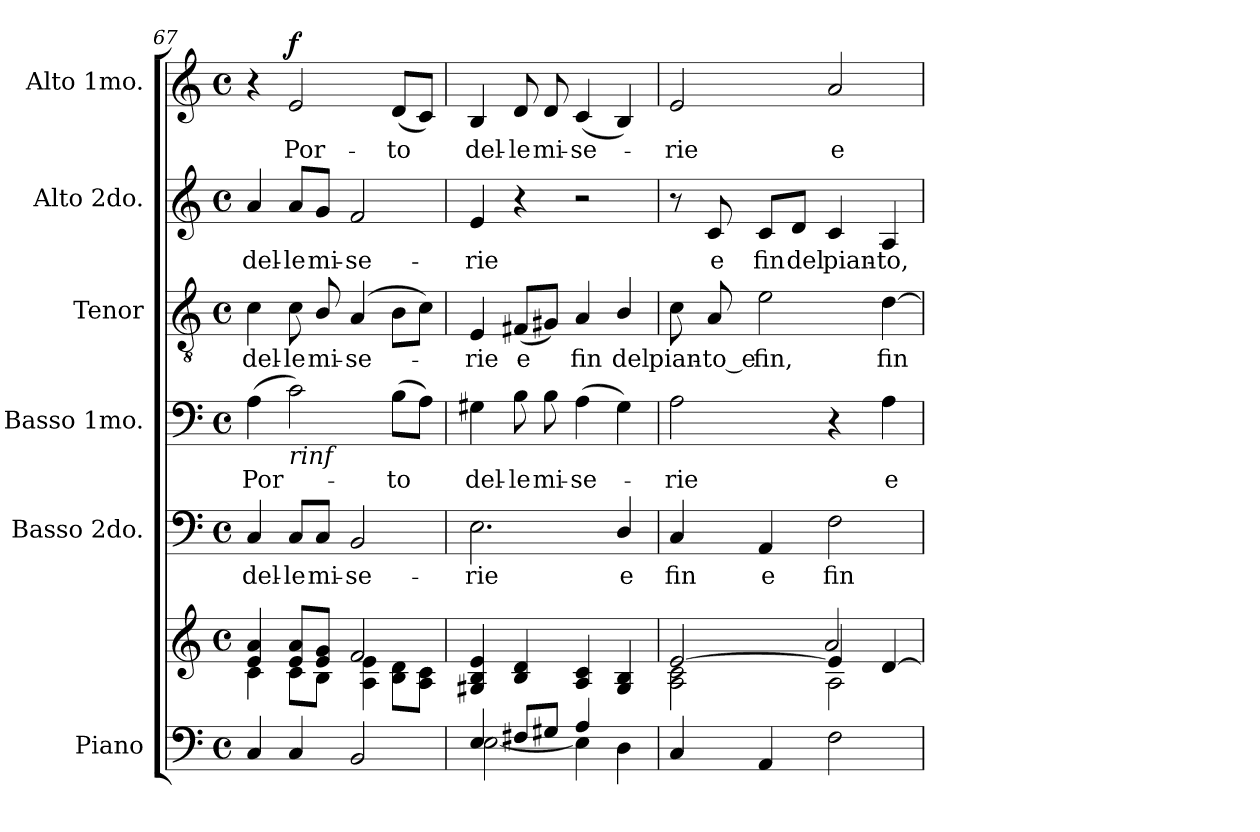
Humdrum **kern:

**kern	**kern	**kern	**text	**kern	**text	**kern	**text	**kern	**text	**kern	**text	**dynam
*part6	*part6	*part5	*part5	*part4	*part4	*part3	*part3	*part2	*part2	*part1	*part1	*part1
*staff7	*staff6	*staff5	*staff5	*staff4	*staff4	*staff3	*staff3	*staff2	*staff2	*staff1	*staff1	*staff1
*I"Piano	*	*I"Basso 2do.	*	*I"Basso 1mo.	*	*I"Tenor	*	*I"Alto 2do.	*	*I"Alto 1mo.	*	*
*I'Pno.	*	*I'B.	*	*I'B.	*	*I'T.	*	*I'A.	*	*I'A.	*	*
*clefF4	*clefG2	*clefF4	*	*clefF4	*	*clefGv2	*	*clefG2	*	*clefG2	*	*
*	*	*	*	*	*	*ITrd7c12	*	*	*	*	*	*
*k[]	*k[]	*k[]	*	*k[]	*	*k[]	*	*k[]	*	*k[]	*	*
*C:	*C:	*C:	*	*C:	*	*C:	*	*C:	*	*C:	*	*
*M4/4	*M4/4	*M4/4	*	*M4/4	*	*M4/4	*	*M4/4	*	*M4/4	*	*
*met(c)	*met(c)	*met(c)	*	*met(c)	*	*met(c)	*	*met(c)	*	*met(c)	*	*
=67	=67	=67	=67	=67	=67	=67	=67	=67	=67	=67	=67	=67
*	*^	*	*	*	*	*	*	*	*	*	*	*
!	!	!	!	!LO:LY:b:color=#000000	!	!	!	!	!	!	!	!	!
!	!	!	!	!	!	!LO:LY:b:color=#000000	!	!	!	!	!	!	!
!	!	!	!	!	!	!	!	!LO:LY:b:color=#000000	!	!	!	!	!
!	!	!	!	!	!	!	!	!	!	!LO:LY:b:color=#000000	!	!	!
4Ci/	4ei/ 4ai	4ci\	4Ci/	del-	(4Ai\	Por-	4Ci\	del-	4ai/	del-	4r	.	.
!	!	!	!	!LO:LY:b:color=#000000	!	!	!	!	!	!	!	!	!
!	!	!	!	!	!	!	!	!LO:LY:b:color=#000000	!	!	!	!	!
!	!	!	!	!	!	!	!	!	!	!LO:LY:b:color=#000000	!	!	!
!	!	!	!	!	!LO:TX:b:i:t=rinf	!	!	!	!	!	!	!	!
!	!	!	!	!	!	!	!	!	!	!	!	!LO:LY:b:color=#000000	!
4Ci/	8ei/ 8aiL	8ci\L	8Ci/L	-le	2ci\)	.	8Ci\	-le	8ai/L	-le	2ei/	Por-	f
!	!	!	!	!LO:LY:b:color=#000000	!	!	!	!	!	!	!	!	!
!	!	!	!	!	!	!	!	!LO:LY:b:color=#000000	!	!	!	!	!
!	!	!	!	!	!	!	!	!	!	!LO:LY:b:color=#000000	!	!	!
.	8ei/ 8giJ	8Bi\J	8Ci/J	mi-	.	.	8BBi/	mi-	8gi/J	mi-	.	.	.
!	!	!	!	!LO:LY:b:color=#000000	!	!	!	!	!	!	!	!	!
!	!	!	!	!	!	!	!	!LO:LY:b:color=#000000	!	!	!	!	!
!	!	!	!	!	!	!	!	!	!	!LO:LY:b:color=#000000	!	!	!
2BBi/	2fi/	4Ai\ 4ei	2BBi/	-se-	.	.	(4AAi/	-se-	2fi/	-se-	.	.	.
!	!	!	!	!	!	!LO:LY:b:color=#000000	!	!	!	!	!	!	!
!	!	!	!	!	!	!	!	!	!	!	!	!LO:LY:b:color=#000000	!
.	.	8Bi\ 8diL	.	.	(8Bi\L	-to	8BBi\L	.	.	.	(8di/L	-to	.
.	.	8Ai\ 8ciJ	.	.	8Ai\J)	.	8Ci\J)	.	.	.	8ci/J)	.	.
*	*v	*v	*	*	*	*	*	*	*	*	*	*	*
=68	=68	=68	=68	=68	=68	=68	=68	=68	=68	=68	=68	=68
*^	*	*	*	*	*	*	*	*	*	*	*	*
*	*	*^	*	*	*	*	*	*	*	*	*	*	*
!	!	!	!	!	!LO:LY:b:color=#000000	!	!	!	!	!	!	!	!	!
*	*	*v	*v	*	*	*	*	*	*	*	*	*	*	*
*	*	*^	*	*	*	*	*	*	*	*	*	*	*
!	!	!	!	!	!	!	!LO:LY:b:color=#000000	!	!	!	!	!	!	!
*	*	*v	*v	*	*	*	*	*	*	*	*	*	*	*
*	*	*^	*	*	*	*	*	*	*	*	*	*	*
!	!	!	!	!	!	!	!	!	!LO:LY:b:color=#000000	!	!	!	!	!
*	*	*v	*v	*	*	*	*	*	*	*	*	*	*	*
*	*	*^	*	*	*	*	*	*	*	*	*	*	*
!	!	!	!	!	!	!	!	!	!	!	!LO:LY:b:color=#000000	!	!	!
*	*	*v	*v	*	*	*	*	*	*	*	*	*	*	*
*	*	*^	*	*	*	*	*	*	*	*	*	*	*
!	!	!	!	!	!	!	!	!	!	!	!	!	!LO:LY:b:color=#000000	!
*	*	*v	*v	*	*	*	*	*	*	*	*	*	*	*
4Ei/	[2Ei\	4G#Xi/ 4Bi 4ei	2.Ei\	-rie	4G#Xi\	del-	4EEi/	-rie	4ei/	-rie	4Bi/	del-	.
!	!	!	!	!	!	!LO:LY:b:color=#000000	!	!	!	!	!	!	!
!	!	!	!	!	!	!	!	!LO:LY:b:color=#000000	!	!	!	!	!
!	!	!	!	!	!	!	!	!	!	!	!	!LO:LY:b:color=#000000	!
8F#Xi/L	.	4Bi/ 4di	.	.	8Bi\	-le	(8FF#Xi/L	e	4r	.	8di/	-le	.
!	!	!	!	!	!	!LO:LY:b:color=#000000	!	!	!	!	!	!	!
!	!	!	!	!	!	!	!	!	!	!	!	!LO:LY:b:color=#000000	!
8G#Xi/J	.	.	.	.	8Bi\	mi-	8GG#Xi/J)	.	.	.	8di/	mi-	.
!	!	!	!	!	!	!LO:LY:b:color=#000000	!	!	!	!	!	!	!
!	!	!	!	!	!	!	!	!LO:LY:b:color=#000000	!	!	!	!	!
!	!	!	!	!	!	!	!	!	!	!	!	!LO:LY:b:color=#000000	!
4Ai/	4Ei\]	4Ai/ 4ci	.	.	(4Ai\	-se-	4AAi/	fin	2r	.	(4ci/	-se-	.
!	!	!	!	!LO:LY:b:color=#000000	!	!	!	!	!	!	!	!	!
!	!	!	!	!	!	!	!	!LO:LY:b:color=#000000	!	!	!	!	!
4ryy	4Di\	4G#i/ 4Bi	4Di/	e	4G#i\)	.	4BBi/	del	.	.	4Bi/)	.	.
*v	*v	*	*	*	*	*	*	*	*	*	*	*	*
!!LO:LB:g=z
=69	=69	=69	=69	=69	=69	=69	=69	=69	=69	=69	=69	=69
*	*^	*	*	*	*	*	*	*	*	*	*	*
*	*	*^	*	*	*	*	*	*	*	*	*	*	*
*^	*	*	*	*	*	*	*	*	*	*	*	*	*	*
!	!	!	!	!	!	!LO:LY:b:color=#000000	!	!	!	!	!	!	!	!	!
*v	*v	*	*	*	*	*	*	*	*	*	*	*	*	*	*
*^	*	*	*	*	*	*	*	*	*	*	*	*	*	*
!	!	!	!	!	!	!	!	!LO:LY:b:color=#000000	!	!	!	!	!	!	!
*v	*v	*	*	*	*	*	*	*	*	*	*	*	*	*	*
*^	*	*	*	*	*	*	*	*	*	*	*	*	*	*
!	!	!	!	!	!	!	!	!	!	!LO:LY:b:color=#000000	!	!	!	!	!
*v	*v	*	*	*	*	*	*	*	*	*	*	*	*	*	*
*^	*	*	*	*	*	*	*	*	*	*	*	*	*	*
!	!	!	!	!	!	!	!	!	!	!	!	!	!	!LO:LY:b:color=#000000	!
*v	*v	*	*	*	*	*	*	*	*	*	*	*	*	*	*
4Ci/	[2ei/	2Ai\ 2ci	2ryy	4Ci/	fin	2Ai\	-rie	8Ci\	pian-	8r	.	2ei/	-rie	.
!	!	!	!	!	!	!	!	!	!LO:LY:b:color=#000000	!	!	!	!	!
!	!	!	!	!	!	!	!	!	!	!	!LO:LY:b:color=#000000	!	!	!
.	.	.	.	.	.	.	.	8AAi/	-to_e	8ci/	e	.	.	.
!	!	!	!	!	!LO:LY:b:color=#000000	!	!	!	!	!	!	!	!	!
!	!	!	!	!	!	!	!	!	!LO:LY:b:color=#000000	!	!	!	!	!
!	!	!	!	!	!	!	!	!	!	!	!LO:LY:b:color=#000000	!	!	!
4AAi/	.	.	.	4AAi/	e	.	.	2Ei\	fin,	8ci/L	fin	.	.	.
!	!	!	!	!	!	!	!	!	!	!	!LO:LY:b:color=#000000	!	!	!
.	.	.	.	.	.	.	.	.	.	8di/J	del	.	.	.
!	!	!	!	!	!LO:LY:b:color=#000000	!	!	!	!	!	!	!	!	!
!	!	!	!	!	!	!	!	!	!	!	!LO:LY:b:color=#000000	!	!	!
!	!	!	!	!	!	!	!	!	!	!	!	!	!LO:LY:b:color=#000000	!
2Fi\	4ei/]	2Ai\	2ai/	2Fi\	fin	4r	.	.	.	4ci/	pian-	2ai/	e	.
!	!	!	!	!	!	!	!LO:LY:b:color=#000000	!	!	!	!	!	!	!
!	!	!	!	!	!	!	!	!	!LO:LY:b:color=#000000	!	!	!	!	!
!	!	!	!	!	!	!	!	!	!	!	!LO:LY:b:color=#000000	!	!	!
.	[4di/	.	.	.	.	4Ai\	e	[4Di\	fin	4Ai/	-to,	.	.	.
*	*v	*v	*v	*	*	*	*	*	*	*	*	*	*	*
=	=	=	=	=	=	=	=	=	=	=	=	=
*-	*-	*-	*-	*-	*-	*-	*-	*-	*-	*-	*-	*-
